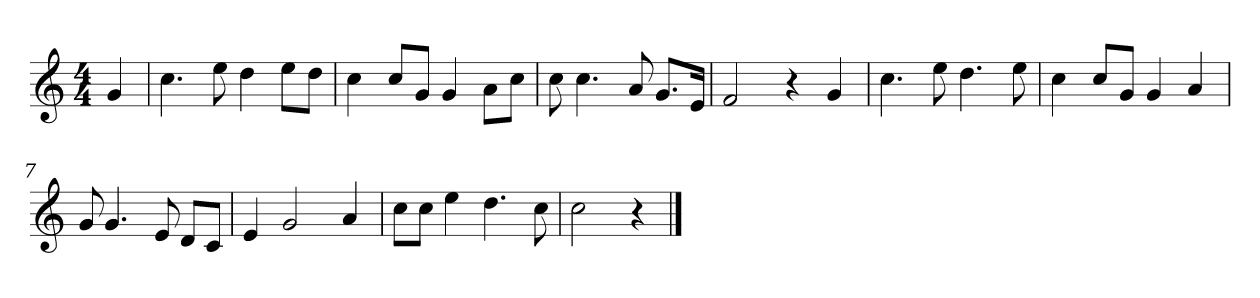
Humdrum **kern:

**kern
*part1
*staff1
*M4/4
=
4g
=1
4.cc
8ee
4dd
8eeL
8ddJ
=2
4cc
8ccL
8gJ
4g
8aL
8ccJ
=3
8cc
4.cc
8a
8.gL
16eJk
=4
2f
4r
4g
=5
4.cc
8ee
4.dd
8ee
=6
4cc
8ccL
8gJ
4g
4a
=7
8g
4.g
8e
8dL
8cJ
=8
4e
2g
4a
=9
8ccL
8ccJ
4ee
4.dd
8cc
=10
2cc
4r
==
*-
